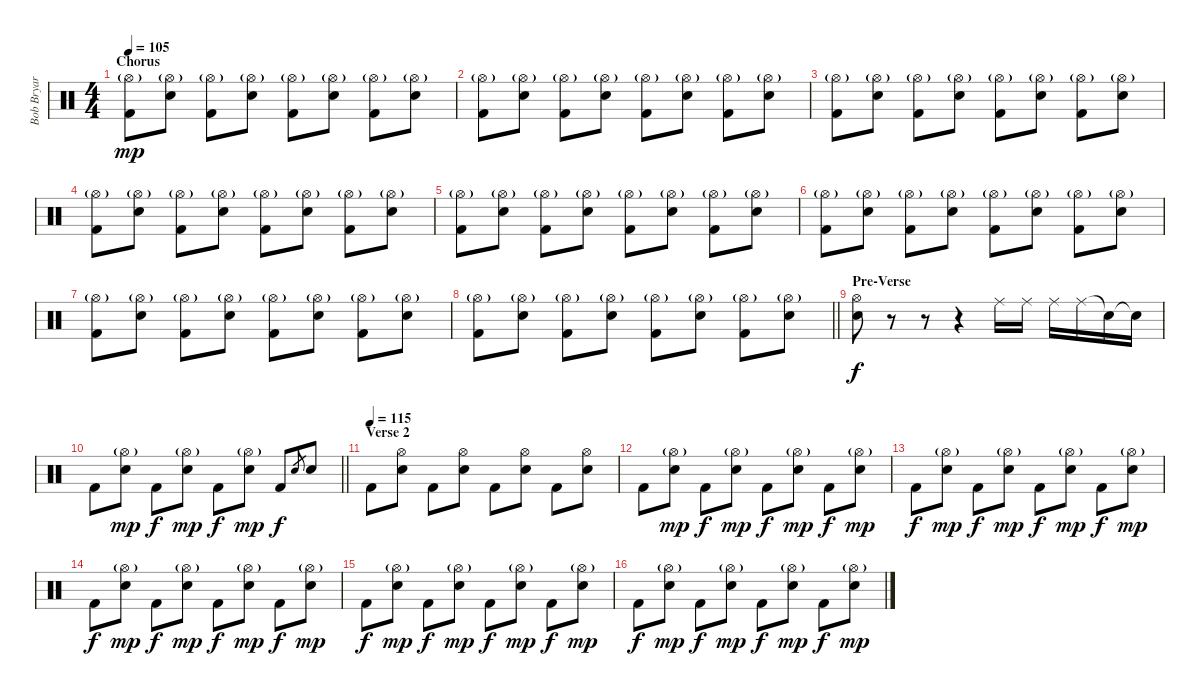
\track ("Bob Bryar" "Bob Bryar") {instrument percussion}
\staff {score}
\articulation defaults
\ts (4 4)
\section ("" "Chorus")
\tempo 105
\clef neutral
\ks c
("Hi-Hat (open)"{g} "Kick (hit) 2").8{dy mp} ("Hi-Hat (open)"{g} "Electric Snare (hit)").8 ("Hi-Hat (open)"{g} "Kick (hit) 2").8 ("Hi-Hat (open)"{g} "Electric Snare (hit)").8 ("Hi-Hat (open)"{g} "Kick (hit) 2").8 ("Hi-Hat (open)"{g} "Electric Snare (hit)").8 ("Hi-Hat (open)"{g} "Kick (hit) 2").8 ("Hi-Hat (open)"{g} "Electric Snare (hit)").8 |
("Hi-Hat (open)"{g} "Kick (hit) 2").8 ("Hi-Hat (open)"{g} "Electric Snare (hit)").8 ("Hi-Hat (open)"{g} "Kick (hit) 2").8 ("Hi-Hat (open)"{g} "Electric Snare (hit)").8 ("Hi-Hat (open)"{g} "Kick (hit) 2").8 ("Hi-Hat (open)"{g} "Electric Snare (hit)").8 ("Hi-Hat (open)"{g} "Kick (hit) 2").8 ("Hi-Hat (open)"{g} "Electric Snare (hit)").8 |
("Hi-Hat (open)"{g} "Kick (hit) 2").8 ("Hi-Hat (open)"{g} "Electric Snare (hit)").8 ("Hi-Hat (open)"{g} "Kick (hit) 2").8 ("Hi-Hat (open)"{g} "Electric Snare (hit)").8 ("Hi-Hat (open)"{g} "Kick (hit) 2").8 ("Hi-Hat (open)"{g} "Electric Snare (hit)").8 ("Hi-Hat (open)"{g} "Kick (hit) 2").8 ("Hi-Hat (open)"{g} "Electric Snare (hit)").8 |
("Hi-Hat (open)"{g} "Kick (hit) 2").8 ("Hi-Hat (open)"{g} "Electric Snare (hit)").8 ("Hi-Hat (open)"{g} "Kick (hit) 2").8 ("Hi-Hat (open)"{g} "Electric Snare (hit)").8 ("Hi-Hat (open)"{g} "Kick (hit) 2").8 ("Hi-Hat (open)"{g} "Electric Snare (hit)").8 ("Hi-Hat (open)"{g} "Kick (hit) 2").8 ("Hi-Hat (open)"{g} "Electric Snare (hit)").8 |
("Hi-Hat (open)"{g} "Kick (hit) 2").8 ("Hi-Hat (open)"{g} "Electric Snare (hit)").8 ("Hi-Hat (open)"{g} "Kick (hit) 2").8 ("Hi-Hat (open)"{g} "Electric Snare (hit)").8 ("Hi-Hat (open)"{g} "Kick (hit) 2").8 ("Hi-Hat (open)"{g} "Electric Snare (hit)").8 ("Hi-Hat (open)"{g} "Kick (hit) 2").8 ("Hi-Hat (open)"{g} "Electric Snare (hit)").8 |
("Hi-Hat (open)"{g} "Kick (hit) 2").8 ("Hi-Hat (open)"{g} "Electric Snare (hit)").8 ("Hi-Hat (open)"{g} "Kick (hit) 2").8 ("Hi-Hat (open)"{g} "Electric Snare (hit)").8 ("Hi-Hat (open)"{g} "Kick (hit) 2").8 ("Hi-Hat (open)"{g} "Electric Snare (hit)").8 ("Hi-Hat (open)"{g} "Kick (hit) 2").8 ("Hi-Hat (open)"{g} "Electric Snare (hit)").8 |
("Hi-Hat (open)"{g} "Kick (hit) 2").8 ("Hi-Hat (open)"{g} "Electric Snare (hit)").8 ("Hi-Hat (open)"{g} "Kick (hit) 2").8 ("Hi-Hat (open)"{g} "Electric Snare (hit)").8 ("Hi-Hat (open)"{g} "Kick (hit) 2").8 ("Hi-Hat (open)"{g} "Electric Snare (hit)").8 ("Hi-Hat (open)"{g} "Kick (hit) 2").8 ("Hi-Hat (open)"{g} "Electric Snare (hit)").8 |
\barLineRight lightlight
("Hi-Hat (open)"{g} "Kick (hit) 2").8 ("Hi-Hat (open)"{g} "Electric Snare (hit)").8 ("Hi-Hat (open)"{g} "Kick (hit) 2").8 ("Hi-Hat (open)"{g} "Electric Snare (hit)").8 ("Hi-Hat (open)"{g} "Kick (hit) 2").8 ("Hi-Hat (open)"{g} "Electric Snare (hit)").8 ("Hi-Hat (open)"{g} "Kick (hit) 2").8 ("Hi-Hat (open)"{g} "Electric Snare (hit)").8 |
\section ("" "Pre-Verse")
("Hi-Hat (open)" "Electric Snare (hit)").8{dy f} r.8 r.8 r.4 "Ride (middle)".16 "Ride (middle)".16 "Ride (middle)".16 "Ride (middle)".16 "Snare (hit)"{t}.16 "Snare (hit)"{t}.16 |
\barLineRight lightlight "Kick (hit) 2".8
("Hi-Hat (open)"{g} "Electric Snare (hit)").8{dy mp} "Kick (hit) 2".8{dy f} ("Hi-Hat (open)"{g} "Electric Snare (hit)").8{dy mp} "Kick (hit) 2".8{dy f} ("Hi-Hat (open)"{g} "Electric Snare (hit)").8{dy mp} "Kick (hit) 2".8{dy f} "Electric Snare (hit)".8{gr} "Electric Snare (hit)".8 |
\section ("" "Verse 2")
\tempo (115)
"Kick (hit) 2".8 ("Hi-Hat (open)" "Electric Snare (hit)").8 "Kick (hit) 2".8 ("Hi-Hat (open)" "Electric Snare (hit)").8 "Kick (hit) 2".8 ("Hi-Hat (open)" "Electric Snare (hit)").8 "Kick (hit) 2".8 ("Hi-Hat (open)" "Electric Snare (hit)").8 |
"Kick (hit) 2".8 ("Hi-Hat (open)"{g} "Electric Snare (hit)").8{dy mp} "Kick (hit) 2".8{dy f} ("Hi-Hat (open)"{g} "Electric Snare (hit)").8{dy mp} "Kick (hit) 2".8{dy f} ("Hi-Hat (open)"{g} "Electric Snare (hit)").8{dy mp} "Kick (hit) 2".8{dy f} ("Hi-Hat (open)"{g} "Electric Snare (hit)").8{dy mp} |
"Kick (hit) 2".8{dy f} ("Hi-Hat (open)"{g} "Electric Snare (hit)").8{dy mp} "Kick (hit) 2".8{dy f} ("Hi-Hat (open)"{g} "Electric Snare (hit)").8{dy mp} "Kick (hit) 2".8{dy f} ("Hi-Hat (open)"{g} "Electric Snare (hit)").8{dy mp} "Kick (hit) 2".8{dy f} ("Hi-Hat (open)"{g} "Electric Snare (hit)").8{dy mp} |
"Kick (hit) 2".8{dy f} ("Hi-Hat (open)"{g} "Electric Snare (hit)").8{dy mp} "Kick (hit) 2".8{dy f} ("Hi-Hat (open)"{g} "Electric Snare (hit)").8{dy mp} "Kick (hit) 2".8{dy f} ("Hi-Hat (open)"{g} "Electric Snare (hit)").8{dy mp} "Kick (hit) 2".8{dy f} ("Hi-Hat (open)"{g} "Electric Snare (hit)").8{dy mp} |
"Kick (hit) 2".8{dy f} ("Hi-Hat (open)"{g} "Electric Snare (hit)").8{dy mp} "Kick (hit) 2".8{dy f} ("Hi-Hat (open)"{g} "Electric Snare (hit)").8{dy mp} "Kick (hit) 2".8{dy f} ("Hi-Hat (open)"{g} "Electric Snare (hit)").8{dy mp} "Kick (hit) 2".8{dy f} ("Hi-Hat (open)"{g} "Electric Snare (hit)").8{dy mp} |
"Kick (hit) 2".8{dy f} ("Hi-Hat (open)"{g} "Electric Snare (hit)").8{dy mp} "Kick (hit) 2".8{dy f} ("Hi-Hat (open)"{g} "Electric Snare (hit)").8{dy mp} "Kick (hit) 2".8{dy f} ("Hi-Hat (open)"{g} "Electric Snare (hit)").8{dy mp} "Kick (hit) 2".8{dy f} ("Hi-Hat (open)"{g} "Electric Snare (hit)").8{dy mp}
